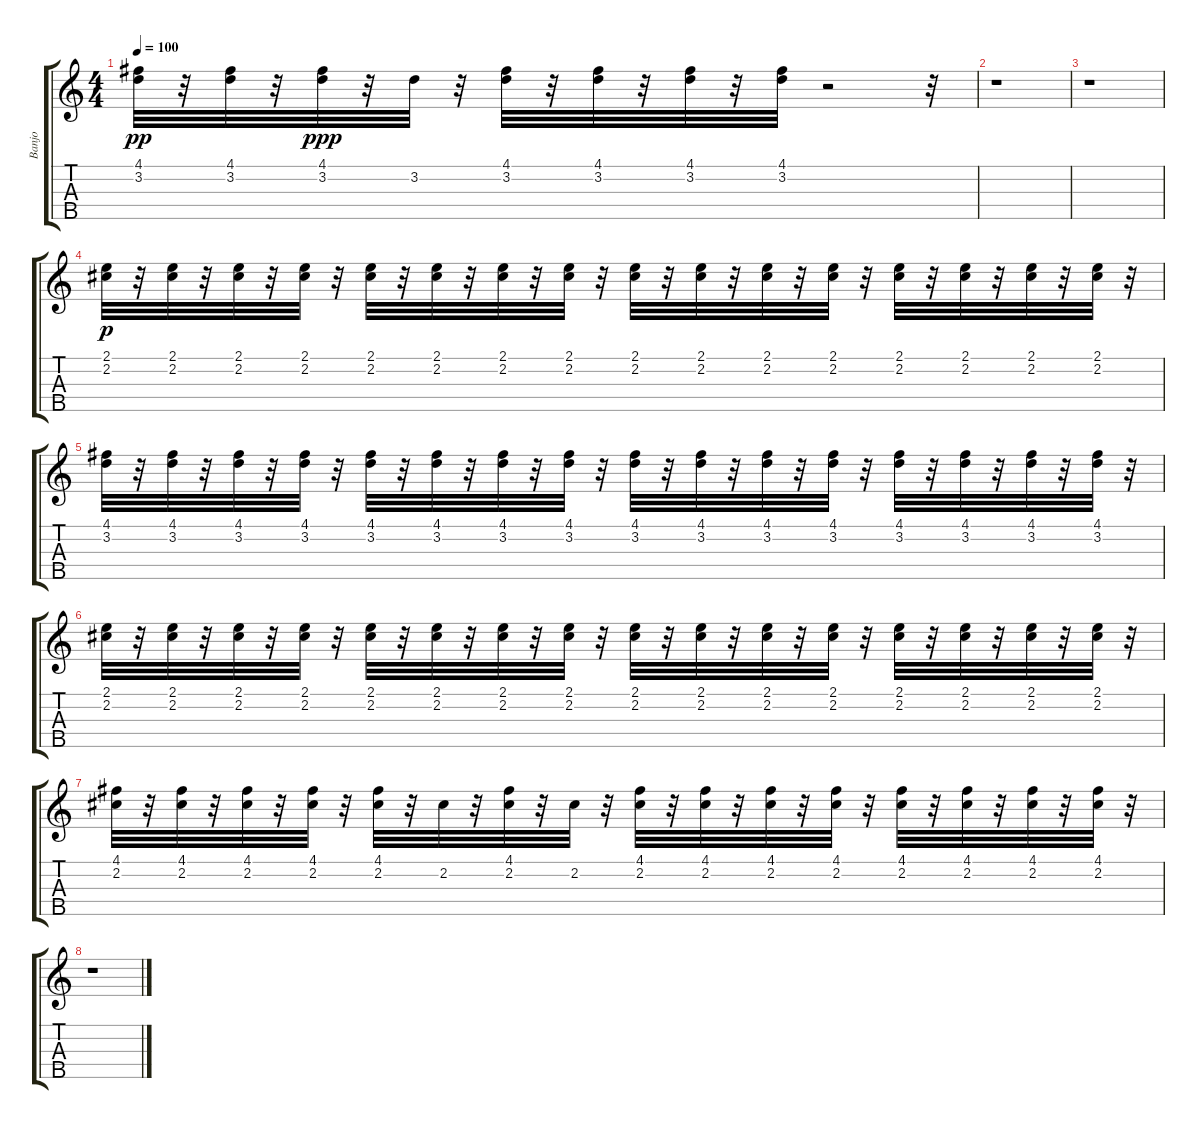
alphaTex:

\track ("Banjo" "Banjo") {instrument banjo}
\staff {score tabs}
\tuning (D4 B3 G3 D3 G4) {hide}
\displaytranspose 12
\ts (4 4)
\tempo 100
\clef g2
\ks c
(4.1 3.2).32{dy pp} r.32 (4.1 3.2).32 r.32 (4.1 3.2).32{dy ppp} r.32 3.2.32 r.32 (4.1 3.2).32 r.32 (4.1 3.2).32 r.32 (4.1 3.2).32 r.32 (4.1 3.2).32 r.2 r.32 |
r.1 |
r.1 |
(2.1 2.2).32{dy p} r.32 (2.1 2.2).32 r.32 (2.1 2.2).32 r.32 (2.1 2.2).32 r.32 (2.1 2.2).32 r.32 (2.1 2.2).32 r.32 (2.1 2.2).32 r.32 (2.1 2.2).32 r.32 (2.1 2.2).32 r.32 (2.1 2.2).32 r.32 (2.1 2.2).32 r.32 (2.1 2.2).32 r.32 (2.1 2.2).32 r.32 (2.1 2.2).32 r.32 (2.1 2.2).32 r.32 (2.1 2.2).32 r.32 |
(4.1 3.2).32 r.32 (4.1 3.2).32 r.32 (4.1 3.2).32 r.32 (4.1 3.2).32 r.32 (4.1 3.2).32 r.32 (4.1 3.2).32 r.32 (4.1 3.2).32 r.32 (4.1 3.2).32 r.32 (4.1 3.2).32 r.32 (4.1 3.2).32 r.32 (4.1 3.2).32 r.32 (4.1 3.2).32 r.32 (4.1 3.2).32 r.32 (4.1 3.2).32 r.32 (4.1 3.2).32 r.32 (4.1 3.2).32 r.32 |
(2.1 2.2).32 r.32 (2.1 2.2).32 r.32 (2.1 2.2).32 r.32 (2.1 2.2).32 r.32 (2.1 2.2).32 r.32 (2.1 2.2).32 r.32 (2.1 2.2).32 r.32 (2.1 2.2).32 r.32 (2.1 2.2).32 r.32 (2.1 2.2).32 r.32 (2.1 2.2).32 r.32 (2.1 2.2).32 r.32 (2.1 2.2).32 r.32 (2.1 2.2).32 r.32 (2.1 2.2).32 r.32 (2.1 2.2).32 r.32 |
(4.1 2.2).32 r.32 (4.1 2.2).32 r.32 (4.1 2.2).32 r.32 (4.1 2.2).32 r.32 (4.1 2.2).32 r.32 2.2.32 r.32 (4.1 2.2).32 r.32 2.2.32 r.32 (4.1 2.2).32 r.32 (4.1 2.2).32 r.32 (4.1 2.2).32 r.32 (4.1 2.2).32 r.32 (4.1 2.2).32 r.32 (4.1 2.2).32 r.32 (4.1 2.2).32 r.32 (4.1 2.2).32 r.32 |
r.1
